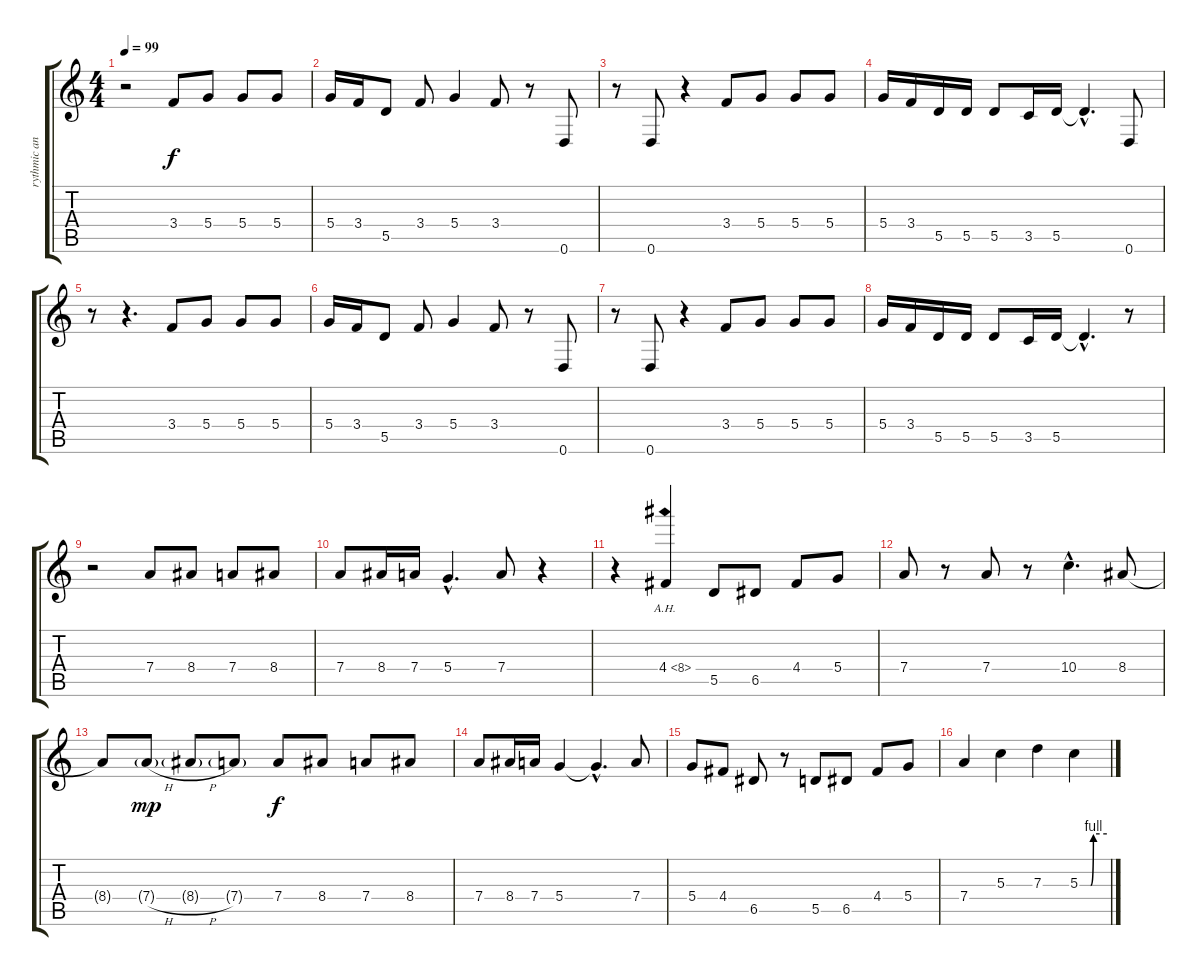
\track ("rythmic and echo left" "rythmic an") {instrument electricguitarmuted}
\staff {score tabs}
\tuning (E4 B3 G3 D3 A2 D2) {hide}
\ts (4 4)
\tempo 99
\clef g2
\ks c
r.2{dy f volume 9 instrument overdrivenguitar} 3.4.8 5.4.8 5.4.8 5.4.8 |
5.4.16 3.4.16 5.5.8 3.4.8 5.4.4 3.4.8 r.8 0.6.8 |
r.8 0.6.8 r.4 3.4.8 5.4.8 5.4.8 5.4.8 |
5.4.16 3.4.16 5.5.16 5.5.16 5.5.8 3.5.16 5.5.16 5.5{hac t}.4{d} 0.6.8 |
r.8 r.4{d} 3.4.8 5.4.8 5.4.8 5.4.8 |
5.4.16 3.4.16 5.5.8 3.4.8 5.4.4 3.4.8 r.8 0.6.8 |
r.8 0.6.8 r.4 3.4.8 5.4.8 5.4.8 5.4.8 |
5.4.16 3.4.16 5.5.16 5.5.16 5.5.8 3.5.16 5.5.16 5.5{hac t}.4{d} r.8 |
r.2 7.4.8 8.4.8 7.4.8 8.4.8 |
7.4.8 8.4.16 7.4.16 5.4{hac}.4{d} 7.4.8 r.4 |
r.4 4.4{ah 4}.4 5.5.8 6.5.8 4.4.8 5.4.8 |
7.4.8 r.8 7.4.8 r.8 10.4{hac}.4{d} 8.4.8 |
8.4{t}.8 7.4{h g}.8{dy mp} 8.4{h g}.8 7.4{g}.8 7.4.8{dy f} 8.4.8 7.4.8 8.4.8 |
7.4.8 8.4.16 7.4.16 5.4.4 5.4{hac t}.4{d} 7.4.8 |
5.4.8 4.4.8 6.5.8 r.8 5.5.8 6.5.8 4.4.8 5.4.8 |
7.4.4 5.3.4 7.3.4 5.3{be (custom 0 0 24 0 30 4 60 4)}.4
